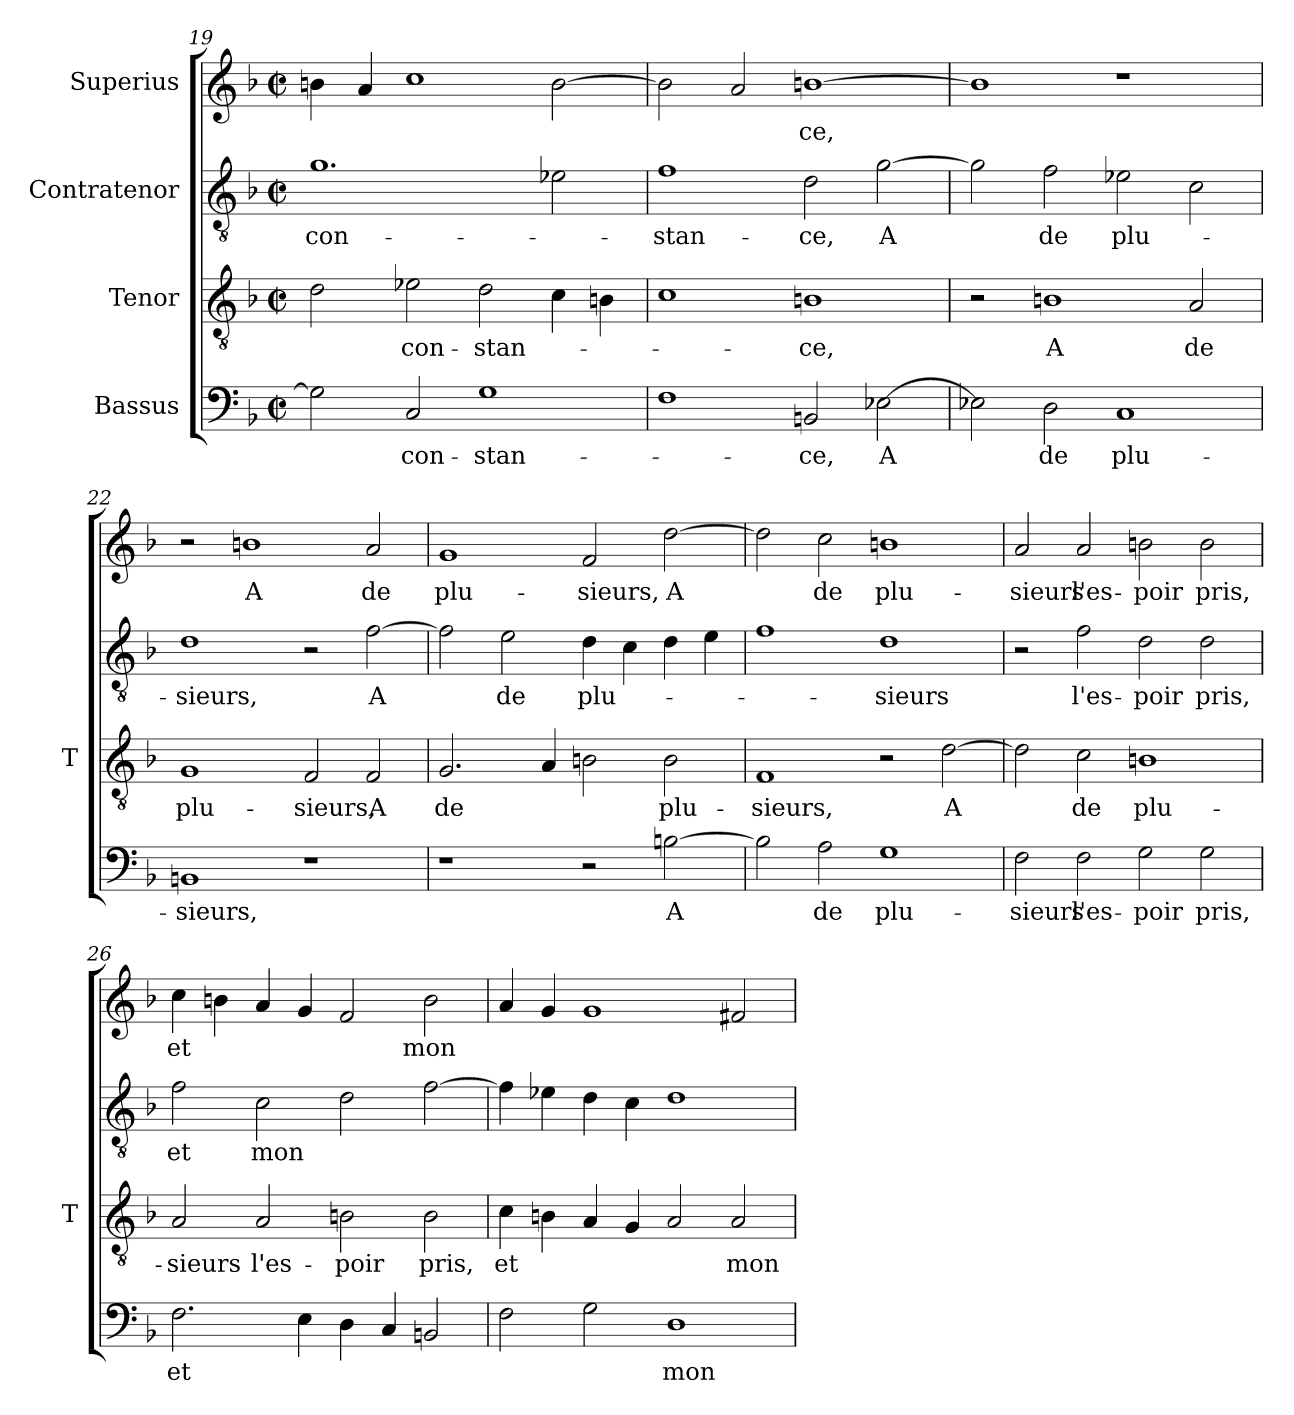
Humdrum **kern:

**kern	**text	**kern	**text	**kern	**text	**kern	**text
*part4	*part4	*part3	*part3	*part2	*part2	*part1	*part1
*staff4	*staff4	*staff3	*staff3	*staff2	*staff2	*staff1	*staff1
*I"Bassus	*	*I"Tenor	*	*I"Contratenor	*	*I"Superius	*
*	*	*I'T	*	*	*	*	*
*clefF4	*	*clefGv2	*	*clefGv2	*	*clefG2	*
*k[b-]	*	*k[b-]	*	*k[b-]	*	*k[b-]	*
*F:	*	*F:	*	*F:	*	*F:	*
*M2/2	*	*M2/2	*	*M2/2	*	*M2/2	*
*met(c|)	*	*met(c|)	*	*met(c|)	*	*met(c|)	*
=19	=19	=19	=19	=19	=19	=19	=19
2G]	.	2d	.	1.g	con-	4b	.
.	.	.	.	.	.	4a	.
2C	con-	2e-X	con-	.	.	1cc	.
1G	stan-	2d	stan-	.	.	.	.
.	.	4c	.	2e-X	.	[2b	.
.	.	4B	.	.	.	.	.
=20	=20	=20	=20	=20	=20	=20	=20
1F	.	1c	.	1f	stan-	2b]	.
.	.	.	.	.	.	2a	.
2BB	-ce,	1B	-ce,	2d	-ce,	[1b	-ce,
[2E-X	-A	.	.	[2g	-A	.	.
=21	=21	=21	=21	=21	=21	=21	=21
2E-X]	.	2r	.	2g]	.	1b]	.
2D	-de	1B	-A	2f	-de	.	.
1C	plu-	.	.	2e-X	plu-	1r	.
.	.	2A	-de	2c	.	.	.
=22	=22	=22	=22	=22	=22	=22	=22
1BB	-sieurs,	1G	plu-	1d	-sieurs,	2r	.
.	.	.	.	.	.	1b	-A
1r	.	2F	-sieurs,	2r	.	.	.
.	.	2F	-A	[2f	-A	2a	-de
=23	=23	=23	=23	=23	=23	=23	=23
1r	.	2.G	-de	2f]	.	1g	plu-
.	.	.	.	2e	-de	.	.
.	.	4A	.	.	.	.	.
2r	.	2B	.	4d	plu-	2f	-sieurs,
.	.	.	.	4c	.	.	.
[2B	-A	2B	plu-	4d	.	[2dd	-A
.	.	.	.	4e	.	.	.
=24	=24	=24	=24	=24	=24	=24	=24
2B]	.	1F	-sieurs,	1f	.	2dd]	.
2A	-de	.	.	.	.	2cc	-de
1G	plu-	2r	.	1d	-sieurs	1b	plu-
.	.	[2d	-A	.	.	.	.
=25	=25	=25	=25	=25	=25	=25	=25
2F	-sieurs	2d]	.	2r	.	2a	-sieurs
2F	l'es-	2c	-de	2f	l'es-	2a	l'es-
2G	-poir	1B	plu-	2d	-poir	2b	-poir
2G	-pris,	.	.	2d	-pris,	2b	-pris,
!!LO:PB:g=z
=26	=26	=26	=26	=26	=26	=26	=26
2.F	-et	2A	-sieurs	2f	-et	4cc	-et
.	.	.	.	.	.	4b	.
.	.	2A	l'es-	2c	-mon	4a	.
4E	.	.	.	.	.	4g	.
4D	.	2B	-poir	2d	.	2f	.
4C	.	.	.	.	.	.	.
2BB	.	2B	-pris,	[2f	.	2b	-mon
=27	=27	=27	=27	=27	=27	=27	=27
2F	.	4c	-et	4f]	.	4a	.
.	.	4B	.	4e-X	.	4g	.
2G	.	4A	.	4d	.	1g	.
.	.	4G	.	4c	.	.	.
1D	-mon	2A	.	1d	.	.	.
.	.	2A	-mon	.	.	2f#X	.
=	=	=	=	=	=	=	=
*-	*-	*-	*-	*-	*-	*-	*-
